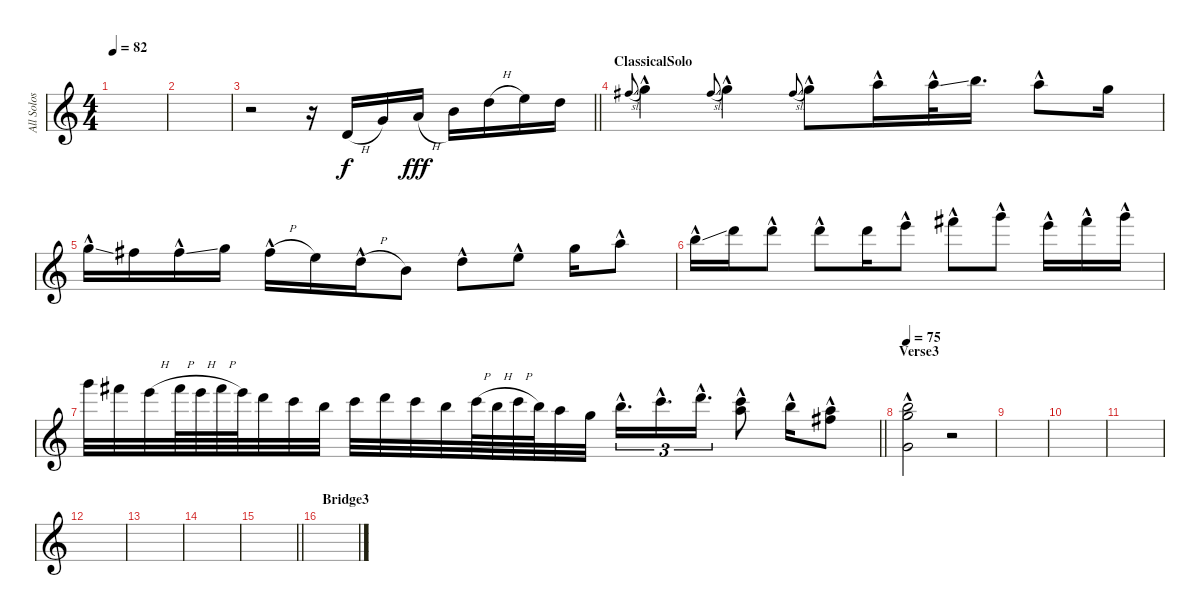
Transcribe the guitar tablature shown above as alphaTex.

\track ("All Solos" "All Solos") {instrument overdrivenguitar}
\staff {score}
\tuning (E4 B3 G3 D3 A2 E2) {hide}
\ts (4 4)
\tempo 82
\clef g2
\ks c
|
|
\barLineRight lightlight
r.2 r.16 0.4{h}.16{volume 6 instrument acousticguitarnylon} 5.4.16{dy f} 2.3{h}.16{dy fff} 4.3.16 3.2{h}.16 5.2.16 3.2.16 |
\section ("" "ClassicalSolo")
2.1{sl}.8{gr onbeat} 3.1{hac}.4 2.1{sl}.8{gr onbeat} 3.1{hac}.4 2.1{sl}.8{gr onbeat} 3.1{hac}.8 5.1{hac}.16 5.1{ss hac}.32 7.1.16{d} 5.1{hac}.8 3.1.16 |
3.1{ss hac}.16 2.1.16 2.1{ss hac}.16 3.1.16 2.1{h hac}.16 0.1.16 3.2{h hac}.16 0.2.8 3.2{hac}.8 0.1{hac}.8 3.1.16 5.1{hac}.8 |
7.1{ss hac}.16 10.1.16 10.1{hac}.8 10.1{hac}.8 10.1.16 12.1{hac}.8 14.1{hac}.8 15.1{hac}.8 12.1{hac}.16 14.1{hac}.16 15.1{hac}.16 |
\barLineRight lightlight
15.1.32 14.1.32 12.1{h}.32 14.1{h}.64 12.1{h}.64 14.1{h}.64 12.1.64 10.1.32 8.1.32 7.1.32 8.1.32 10.1.32 8.1.32 7.1.32 8.1{h}.64 7.1{h}.64 8.1{h}.64 7.1.64 5.1.32 3.1.32 7.1{hac}.16{d tu (3 2)} 8.1{hac}.16{d tu (3 2)} 10.1{hac}.16{d tu (3 2)} (8.1{hac} 10.2{hac}).8 7.1{hac}.16 (5.1{hac} 7.2{hac}).8 |
\section ("" "Verse3")
\tempo 75
(7.1{hac} 8.2{hac} 0.3{hac}).2{bd 240} r.2 |
|
|
|
|
|
|
\barLineRight lightlight
|
\section ("" "Bridge3")
